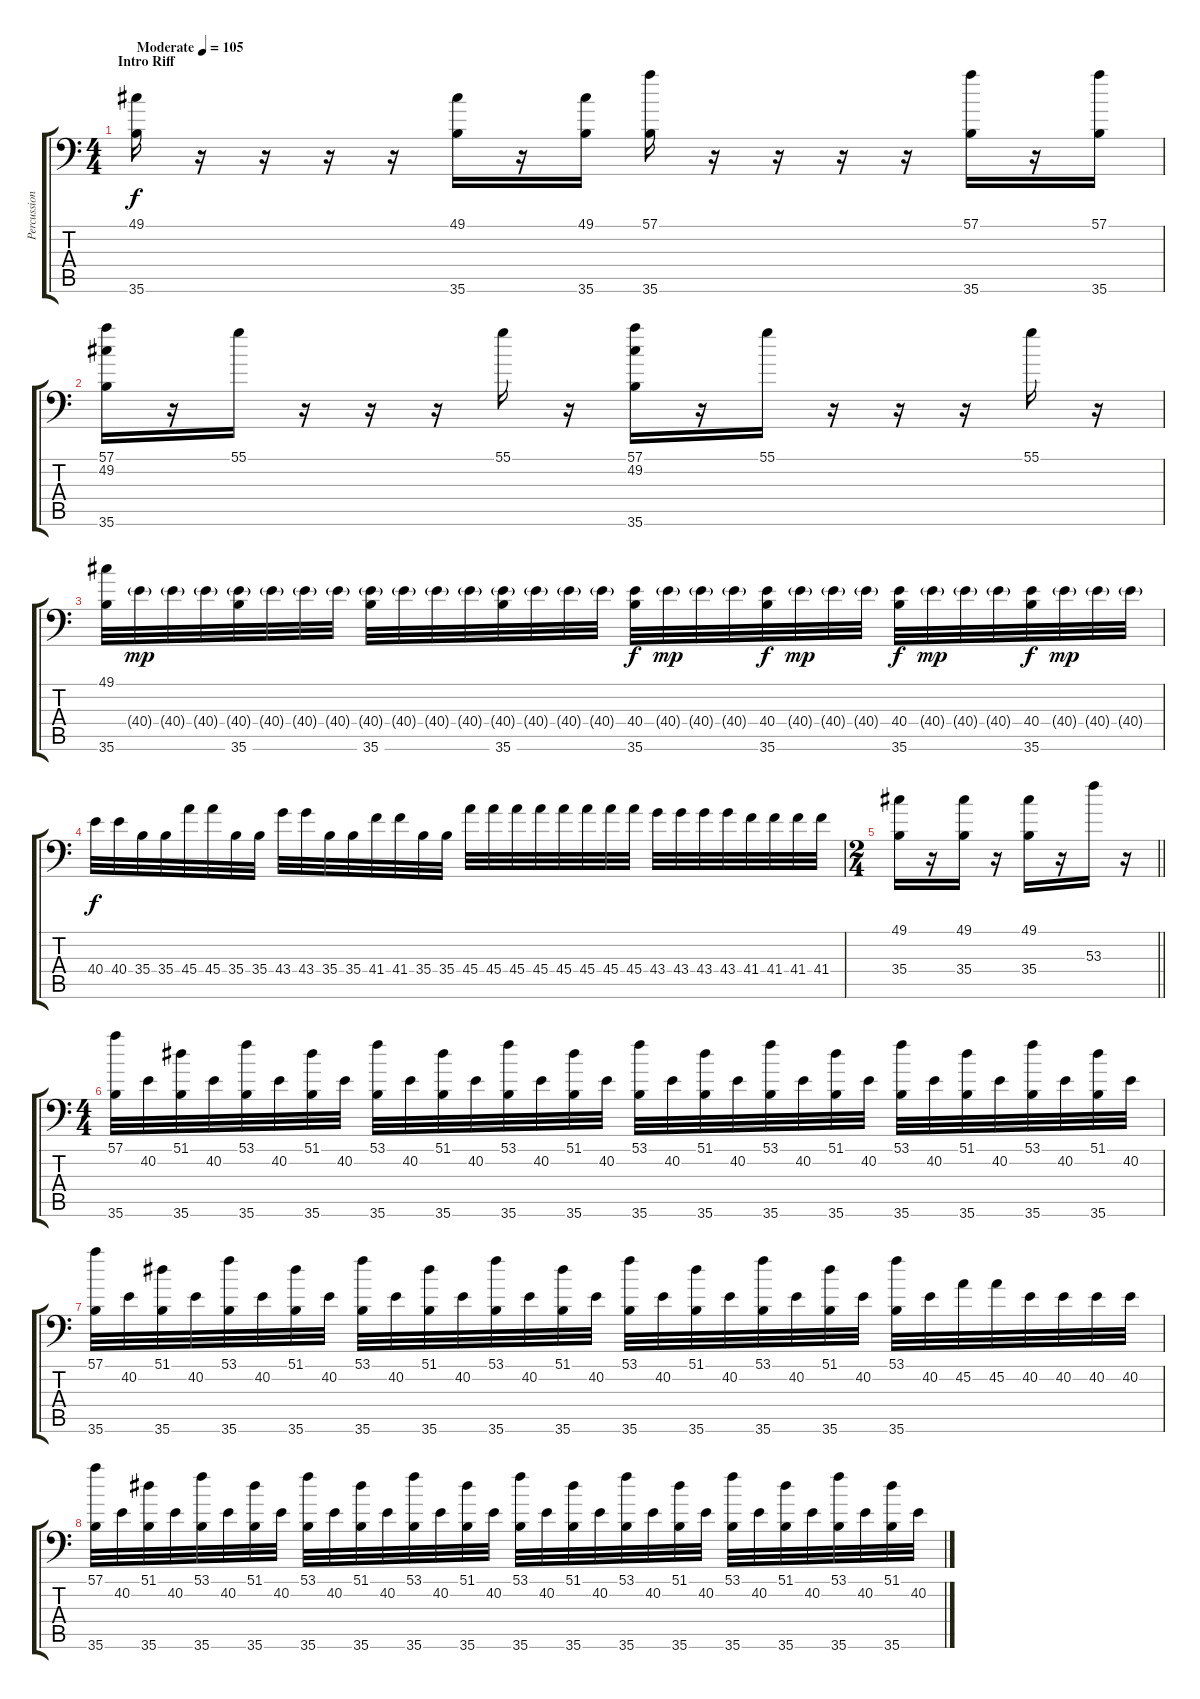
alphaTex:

\track ("Percussion" "Percussion") {instrument acousticgrandpiano}
\staff {score tabs}
\tuning (C-1 C-1 C-1 C-1 C-1 C-1) {hide}
\ts (4 4)
\section ("" "Intro Riff")
\tempo (105 "Moderate")
\clef f4
\ks c
(49.1 35.6).16{dy f instrument acousticgrandpiano} r.16 r.16 r.16 r.16 (49.1 35.6).16 r.16 (49.1 35.6).16 (57.1 35.6).16 r.16 r.16 r.16 r.16 (57.1 35.6).16 r.16 (57.1 35.6).16 |
(57.1 49.2 35.6).16 r.16 55.1.16 r.16 r.16 r.16 55.1.16 r.16 (57.1 49.2 35.6).16 r.16 55.1.16 r.16 r.16 r.16 55.1.16 r.16 |
(49.1 35.6).32 40.4{g}.32{dy mp} 40.4{g}.32 40.4{g}.32 (40.4{g} 35.6).32 40.4{g}.32 40.4{g}.32 40.4{g}.32 (40.4{g} 35.6).32 40.4{g}.32 40.4{g}.32 40.4{g}.32 (40.4{g} 35.6).32 40.4{g}.32 40.4{g}.32 40.4{g}.32 (40.4 35.6).32{dy f} 40.4{g}.32{dy mp} 40.4{g}.32 40.4{g}.32 (40.4 35.6).32{dy f} 40.4{g}.32{dy mp} 40.4{g}.32 40.4{g}.32 (40.4 35.6).32{dy f} 40.4{g}.32{dy mp} 40.4{g}.32 40.4{g}.32 (40.4 35.6).32{dy f} 40.4{g}.32{dy mp} 40.4{g}.32 40.4{g}.32 |
40.4.32{dy f} 40.4.32 35.4.32 35.4.32 45.4.32 45.4.32 35.4.32 35.4.32 43.4.32 43.4.32 35.4.32 35.4.32 41.4.32 41.4.32 35.4.32 35.4.32 45.4.32 45.4.32 45.4.32 45.4.32 45.4.32 45.4.32 45.4.32 45.4.32 43.4.32 43.4.32 43.4.32 43.4.32 41.4.32 41.4.32 41.4.32 41.4.32 |
\ts (2 4)
\barLineRight lightlight
(49.1 35.4).16 r.16 (49.1 35.4).16 r.16 (49.1 35.4).16 r.16 53.3.16 r.16 |
\ts (4 4)
\section ("" "")
(57.1 35.6).32 40.2.32 (51.1 35.6).32 40.2.32 (53.1 35.6).32 40.2.32 (51.1 35.6).32 40.2.32 (53.1 35.6).32 40.2.32 (51.1 35.6).32 40.2.32 (53.1 35.6).32 40.2.32 (51.1 35.6).32 40.2.32 (53.1 35.6).32 40.2.32 (51.1 35.6).32 40.2.32 (53.1 35.6).32 40.2.32 (51.1 35.6).32 40.2.32 (53.1 35.6).32 40.2.32 (51.1 35.6).32 40.2.32 (53.1 35.6).32 40.2.32 (51.1 35.6).32 40.2.32 |
(57.1 35.6).32 40.2.32 (51.1 35.6).32 40.2.32 (53.1 35.6).32 40.2.32 (51.1 35.6).32 40.2.32 (53.1 35.6).32 40.2.32 (51.1 35.6).32 40.2.32 (53.1 35.6).32 40.2.32 (51.1 35.6).32 40.2.32 (53.1 35.6).32 40.2.32 (51.1 35.6).32 40.2.32 (53.1 35.6).32 40.2.32 (51.1 35.6).32 40.2.32 (53.1 35.6).32 40.2.32 45.2.32 45.2.32 40.2.32 40.2.32 40.2.32 40.2.32 |
(57.1 35.6).32 40.2.32 (51.1 35.6).32 40.2.32 (53.1 35.6).32 40.2.32 (51.1 35.6).32 40.2.32 (53.1 35.6).32 40.2.32 (51.1 35.6).32 40.2.32 (53.1 35.6).32 40.2.32 (51.1 35.6).32 40.2.32 (53.1 35.6).32 40.2.32 (51.1 35.6).32 40.2.32 (53.1 35.6).32 40.2.32 (51.1 35.6).32 40.2.32 (53.1 35.6).32 40.2.32 (51.1 35.6).32 40.2.32 (53.1 35.6).32 40.2.32 (51.1 35.6).32 40.2.32
